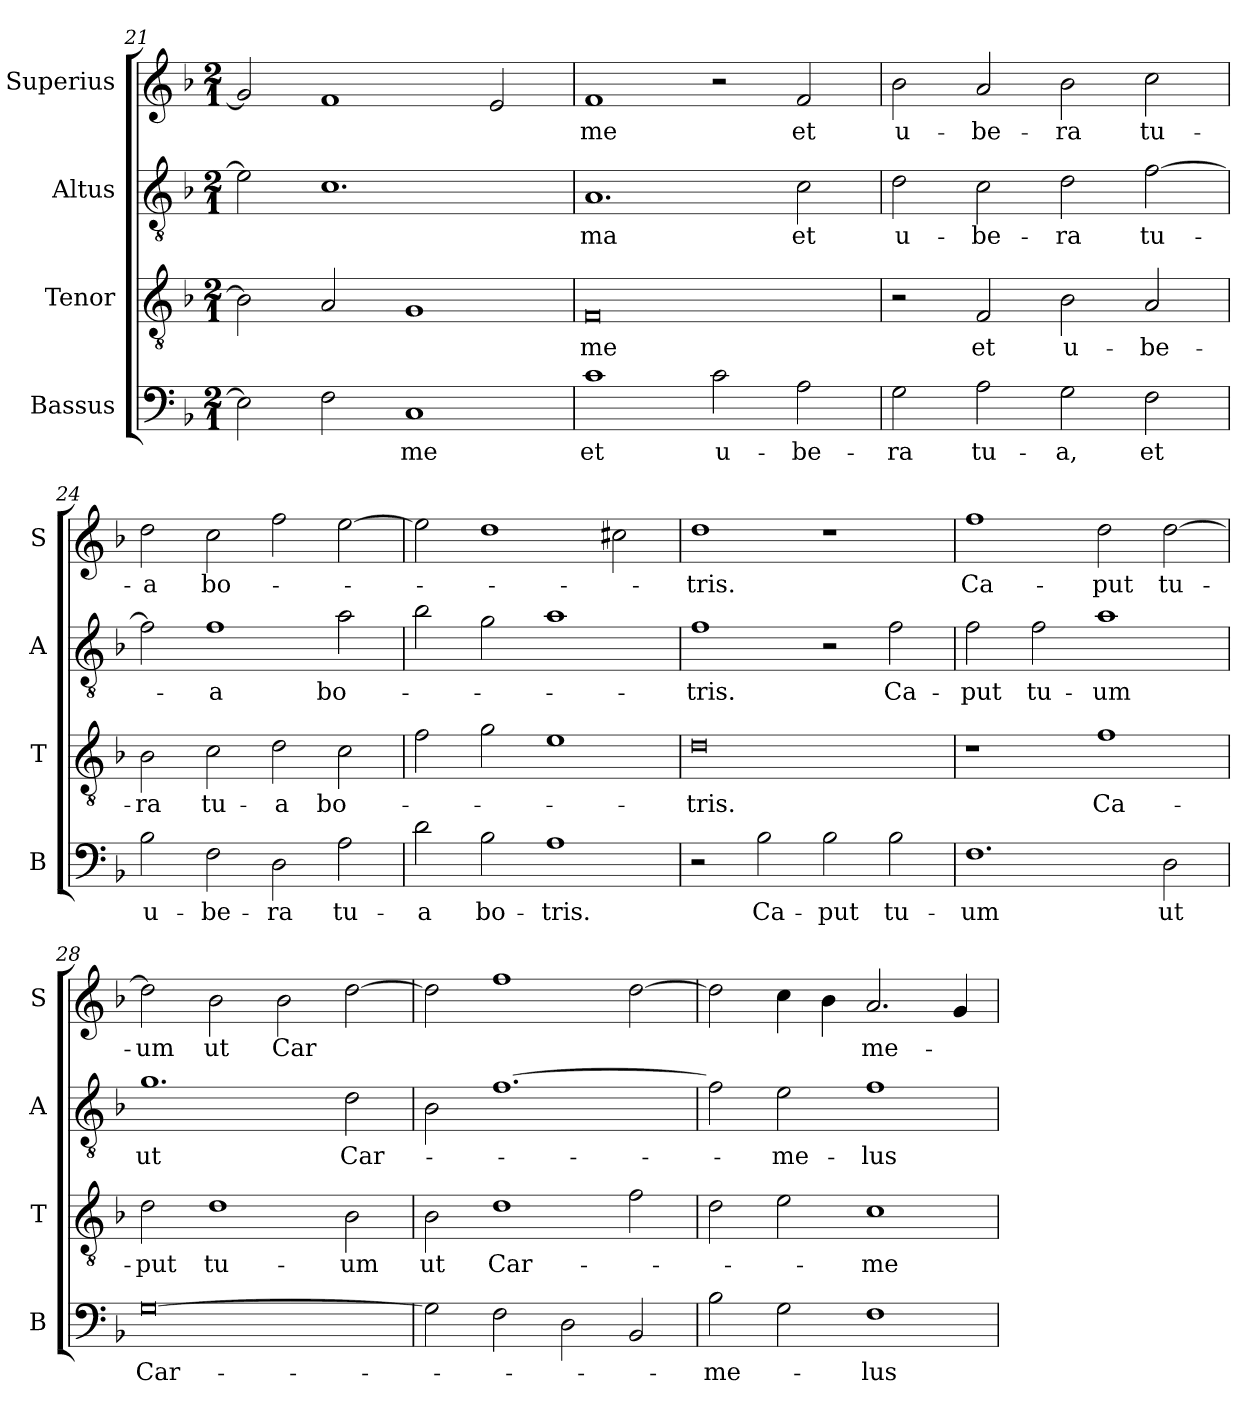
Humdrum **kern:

**kern	**text	**kern	**text	**kern	**text	**kern	**text
*part4	*part4	*part3	*part3	*part2	*part2	*part1	*part1
*staff4	*staff4	*staff3	*staff3	*staff2	*staff2	*staff1	*staff1
*I"Bassus	*	*I"Tenor	*	*I"Altus	*	*I"Superius	*
*I'B	*	*I'T	*	*I'A	*	*I'S	*
*clefF4	*	*clefGv2	*	*clefGv2	*	*clefG2	*
*k[b-]	*	*k[b-]	*	*k[b-]	*	*k[b-]	*
*M2/1	*	*M2/1	*	*M2/1	*	*M2/1	*
=21	=21	=21	=21	=21	=21	=21	=21
2E-\]	.	2B-\]	.	2e-\]	.	2g/]	.
2F\	.	2A/	.	1.c	.	1f	.
1C	-me	1G	.	.	.	.	.
.	.	.	.	.	.	2e/	.
=22	=22	=22	=22	=22	=22	=22	=22
1c	et	0F	-me	1.A	-ma	1f	-me
2c\	u-	.	.	.	.	2r	.
2A\	-be-	.	.	2c\	et	2f/	et
=23	=23	=23	=23	=23	=23	=23	=23
2G\	-ra	2r	.	2d\	u-	2b-\	u-
2A\	tu-	2F/	et	2c\	-be-	2a/	-be-
2G\	-a,	2B-\	u-	2d\	-ra	2b-\	-ra
2F\	et	2A/	-be-	[2f\	tu-	2cc\	tu-
=24	=24	=24	=24	=24	=24	=24	=24
2B-\	u-	2B-\	-ra	2f\]	.	2dd\	-a
2F\	-be-	2c\	tu-	1f	-a	2cc\	bo-
2D\	-ra	2d\	-a	.	.	2ff\	.
2A\	tu-	2c\	bo-	2a\	bo-	[2ee\	.
=25	=25	=25	=25	=25	=25	=25	=25
2d\	-a	2f\	.	2b-\	.	2ee\]	.
2B-\	bo-	2g\	.	2g\	.	1dd	.
1A	-tris.	1e	.	1a	.	.	.
.	.	.	.	.	.	2cc#X\	.
=26	=26	=26	=26	=26	=26	=26	=26
2r	.	0d	-tris.	1f	-tris.	1dd	-tris.
2B-\	Ca-	.	.	.	.	.	.
2B-\	-put	.	.	2r	.	1r	.
2B-\	tu-	.	.	2f\	Ca-	.	.
=27	=27	=27	=27	=27	=27	=27	=27
1.F	-um	1r	.	2f\	-put	1ff	Ca-
.	.	.	.	2f\	tu-	.	.
.	.	1f	Ca-	1a	-um	2dd\	-put
2D\	ut	.	.	.	.	[2dd\	tu-
=28	=28	=28	=28	=28	=28	=28	=28
[0G	Car-	2d\	-put	1.g	ut	2dd\]	-um
.	.	1d	tu-	.	.	2b-\	ut
.	.	.	.	.	.	2b-\	Car
.	.	2B-\	-um	2d\	Car-	[2dd\	.
=29	=29	=29	=29	=29	=29	=29	=29
2G\]	.	2B-\	ut	2B-\	.	2dd\]	.
2F\	.	1d	Car-	[1.f	.	1ff	.
2D\	.	.	.	.	.	.	.
2BB-/	.	2f\	.	.	.	[2dd\	.
=30	=30	=30	=30	=30	=30	=30	=30
2B-\	-me-	2d\	.	2f\]	.	2dd\]	.
2G\	.	2e\	.	2e\	-me-	4cc\	.
.	.	.	.	.	.	4b-\	.
1F	-lus	1c	-me-	1f	-lus	2.a/	me-
.	.	.	.	.	.	4g/	.
=	=	=	=	=	=	=	=
*-	*-	*-	*-	*-	*-	*-	*-
